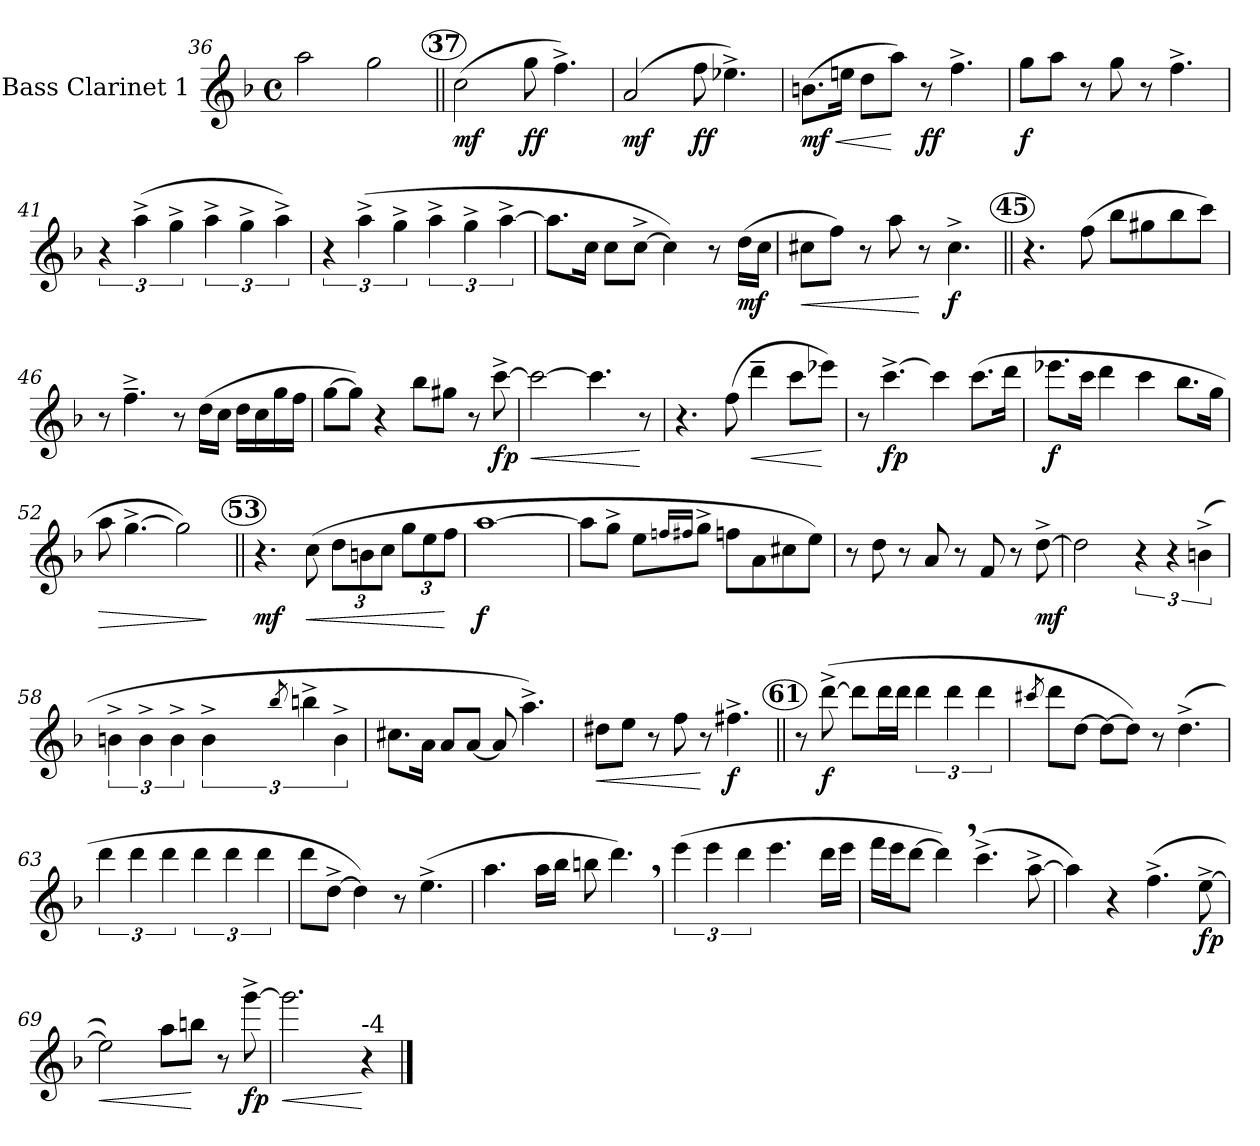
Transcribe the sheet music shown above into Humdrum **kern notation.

**kern	**dynam
*part1	*part1
*staff1	*staff1
*I"Bass Clarinet 1	*
*I'Cl	*
*clefG2	*
*ITrd1c2	*
*k[b-e-a-]	*
*E-:	*
*M4/4	*
*met(c)	*
=36	=36
2gg\	.
2ff\	.
!!LO:LB:g=z
!!LO:REH:place=s1:a:B:enc=circle:fs=14:t=37
=37||	=37||
!	!LO:DY:b
(>2b-\	mf
!	!LO:DY:b
8ff\	ff
4.ee-^>\)	.
=38	=38
!	!LO:DY:b
(2g/	mf
!	!LO:DY:b
8ee-\	ff
4.dd-X^>\)	.
=39	=39
!	!LO:HP:b
!	!LO:DY:n=1:b
(>8.an\L	< mf
16ddn\Jk	.
8cc\L	.
8gg\J)	[
!	!LO:DY:n=2:b
8r	ff
4.ee-^>\	.
=40	=40
!	!LO:DY:b
8ff\L	f
8gg\J	.
8r	.
8ff\	.
8r	.
4.ee-^>\	.
!!LO:PB:g=z
=41	=41
6r	.
(>6gg^>\	.
6ff^>\	.
6gg^>\	.
6ff^>\	.
6gg^>\)	.
=42	=42
6r	.
(>6gg^>\	.
6ff^>\	.
6gg^>\	.
6ff^>\	.
[6gg^>\	.
=43	=43
8.gg\L]	.
16b-\Jk	.
8b-\L	.
[8b-^>\J	.
4b-\])	.
8r	.
!	!LO:DY:b
(>16cc\LL	mf
16b-\JJ	.
=44	=44
!	!LO:HP:b
8bn\L	<
8ee-\J)	.
8r	.
8gg\	.
8r	[
!	!LO:DY:b
4.b^>\	f
!!LO:LB:g=z
!!LO:REH:place=s1:a:B:enc=circle:fs=14:t=45
=45||	=45||
4.r	.
(>8ee-\	.
8aa-\L	.
8ff#X\	.
8aa-\	.
8bb-\J)	.
=46	=46
8r	.
4.ee-^>~>\	.
8r	.
(>16cc\LL	.
16b-\JJ	.
16cc\LL	.
16b-\	.
16ff\	.
16ee-\JJ	.
=47	=47
[8ff\L	.
8ff\J])	.
4r	.
8aa-\L	.
8ff#X\J	.
8r	.
!	!LO:DY:b
[8bb-^>\	fp
=48	=48
!	!LO:HP:b
2bb-\_	<
4.bb-\]	.
8r	[
!!LO:LB:g=z
=49	=49
4.r	.
(>8ee-\	.
!	!LO:HP:b
4ccc~>\	<
8bb-\L	.
8ddd-X\J)	[
=50	=50
8r	.
!	!LO:DY:b
[4.bb-^>\	fp
4bb-\]	.
(>8.bb-\L	.
16ccc\Jk	.
=51	=51
!	!LO:DY:b
8.ddd-X\L	f
16bb-\Jk	.
4ccc\	.
4bb-\	.
8.aa-\L	.
16ff\Jk	.
=52	=52
!	!LO:HP:b
8gg\	>
[4.ff^>\	.
2ff\])	.
.	]
!!LO:LB:g=z
!!LO:REH:place=s1:a:B:enc=circle:fs=14:t=53
=53||	=53||
!	!LO:DY:b
4.r	mf
!	!LO:HP:b
(>8b-\	<
12cc\L	.
12an\	.
12b-\J	.
12ff\L	.
12dd\	.
12ee-\J	[
=54	=54
!	!LO:DY:b
[1gg	f
=55	=55
8gg\L]	.
8ff^>\J	.
8dd\L	.
16qee-X/LL	.
16qeen/JJ	.
8ff^>\J	.
8ee-X\L	.
8g\	.
8bn\	.
8dd\J)	.
=56	=56
8r	.
8cc\	.
8r	.
8g/	.
8r	.
8e-/	.
8r	.
!	!LO:DY:b
[8cc^>\	mf
!!LO:LB:g=z
=57	=57
2cc\]	.
6r	.
6r	.
(>6an^>\	.
=58	=58
6an^>\	.
6a^>\	.
6a^>\	.
6a^>\	.
8qaa-i/	.
6aan^>\	.
6a^>\	.
=59	=59
8.bn\L	.
16g\Jk	.
8g/L	.
[8g/J	.
8g/]	.
4.gg^>\)	.
=60	=60
!	!LO:HP:b
8cc#X\L	<
8dd\J	.
8r	.
8ee-\	.
8r	[
!	!LO:DY:b
4.een^>\	f
!!LO:LB:g=z
!!LO:REH:place=s1:a:B:enc=circle:fs=14:t=61
=61||	=61||
8r	.
!	!LO:DY:b
(>[8ccc^>\	f
8ccc\L]	.
16ccc\L	.
16ccc\JJ	.
6ccc\	.
6ccc\	.
6ccc\	.
=62	=62
8qbbn/	.
8ccc\L	.
[8cc\J	.
8cc\L_	.
8cc\J])	.
8r	.
(>4.cc^>\	.
=63	=63
6ccc\	.
6ccc\	.
6ccc\	.
6ccc\	.
6ccc\	.
6ccc\	.
!!LO:LB:g=z
=64	=64
8ccc\L	.
[8cc^>\J	.
4cc\])	.
8r	.
(>4.dd^>\	.
=65	=65
4.gg\	.
16gg\LL	.
16aa-\JJ	.
8aan\	.
4.ccc,>\)	.
=66	=66
(>6ddd\	.
6ddd\	.
6ccc\	.
4.ddd\	.
16ccc\LL	.
16ddd\JJ	.
=67	=67
16eee-\LL	.
16ddd\J	.
[8ccc\J	.
4ccc,>\])	.
(>4.bb-^>\	.
[8gg^>\	.
!!LO:LB:g=z
=68	=68
4gg\])	.
4r	.
(>4.ee-^>\	.
!	!LO:DY:b
[8dd^>\	fp
=69	=69
!	!LO:HP:b
2dd\])	<
8gg\L	.
8aan\J	[
8r	.
!	!LO:DY:b
[8fff^>\	fp
=70	=70
!	!LO:HP:b
2.fff\]	<
!LO:TX:a:t=-4	!
4r	[
==	==
*-	*-
